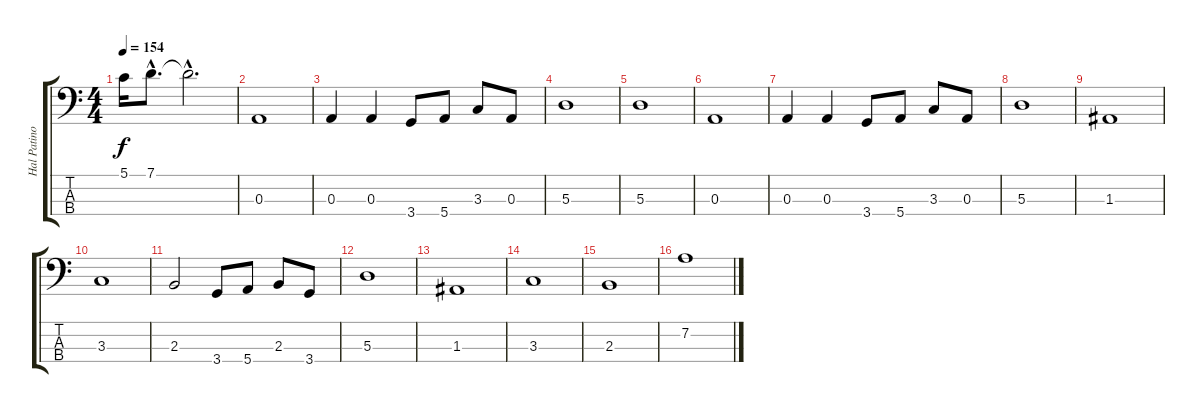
\track ("Hal Patino" "Hal Patino") {instrument electricbassfinger}
\staff {score tabs}
\tuning (G2 D2 A1 E1) {hide}
\ts (4 4)
\tempo 154
\clef f4
\ks c
5.1.16{dy f} 7.1{hac}.8{d} 7.1{hac t}.2{d} |
0.3.1 |
0.3.4 0.3.4 3.4.8 5.4.8 3.3.8 0.3.8 |
5.3.1 |
5.3.1 |
0.3.1 |
0.3.4 0.3.4 3.4.8 5.4.8 3.3.8 0.3.8 |
5.3.1 |
1.3.1 |
3.3.1 |
2.3.2 3.4.8 5.4.8 2.3.8 3.4.8 |
5.3.1 |
1.3.1 |
3.3.1 |
2.3.1 |
7.2.1
